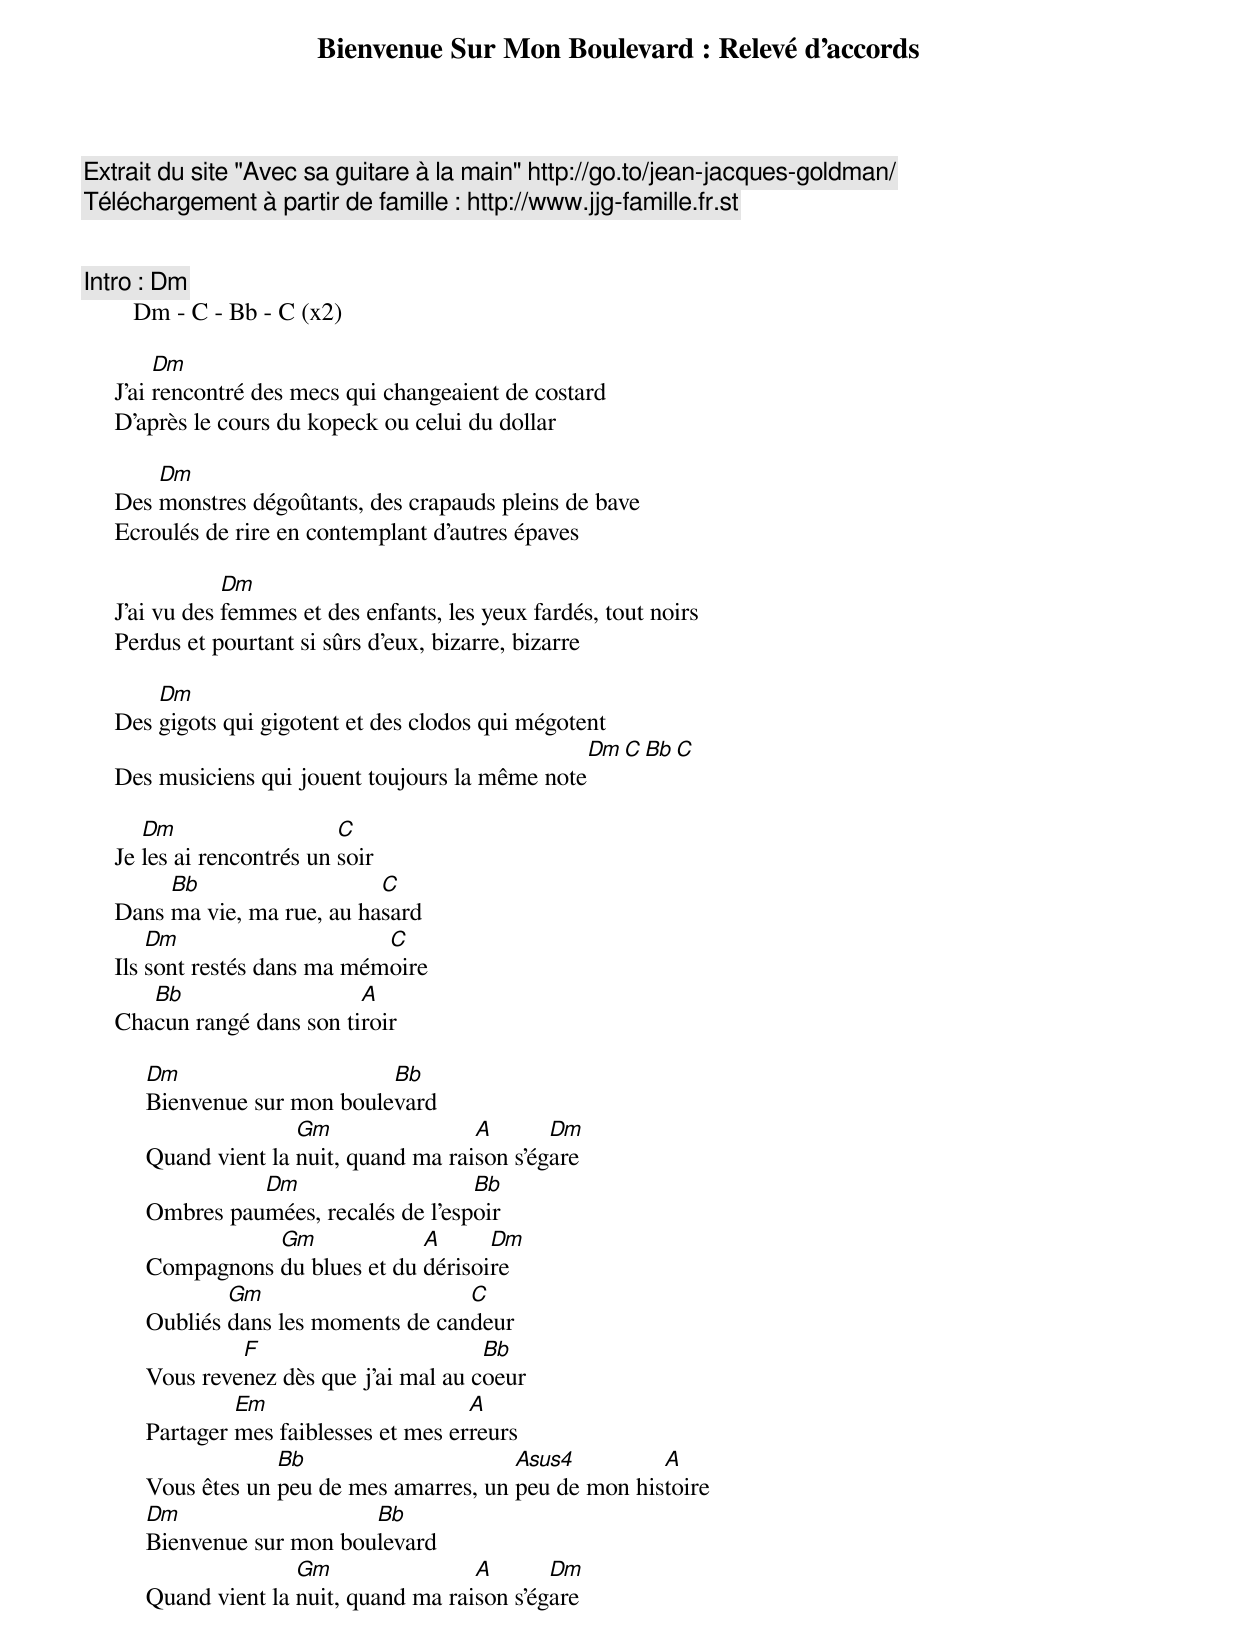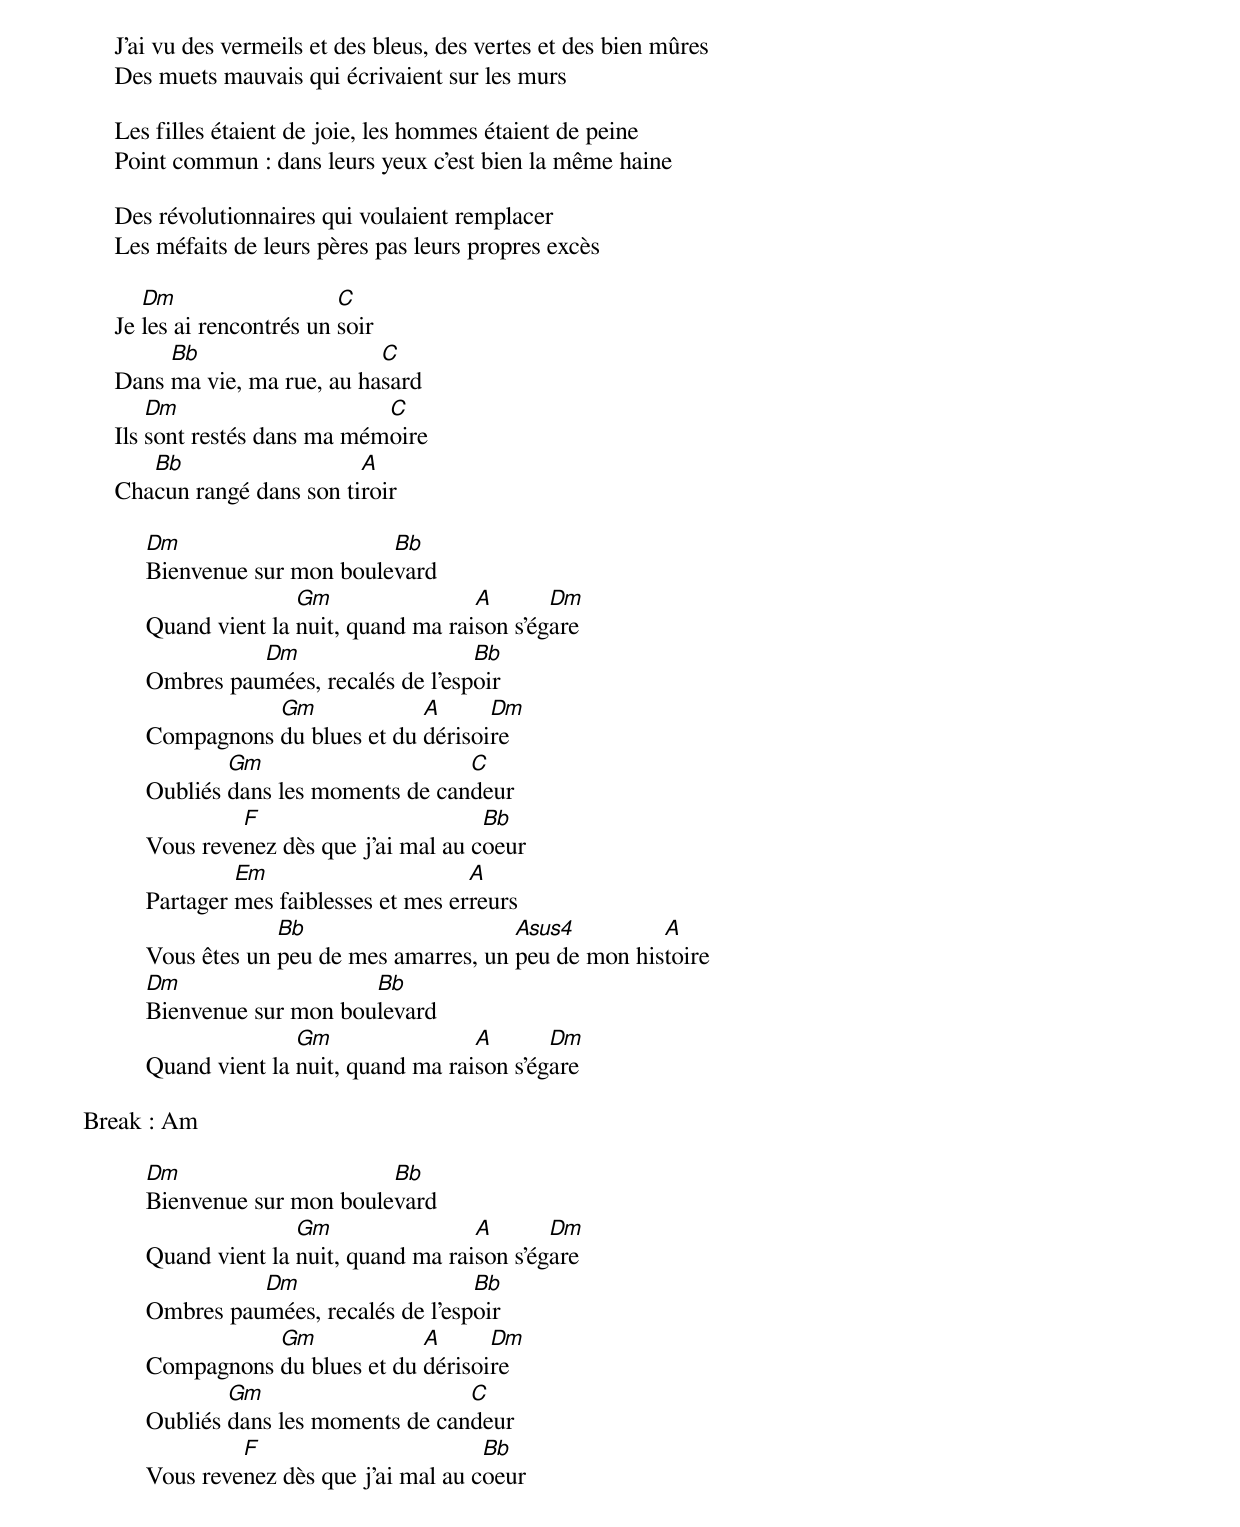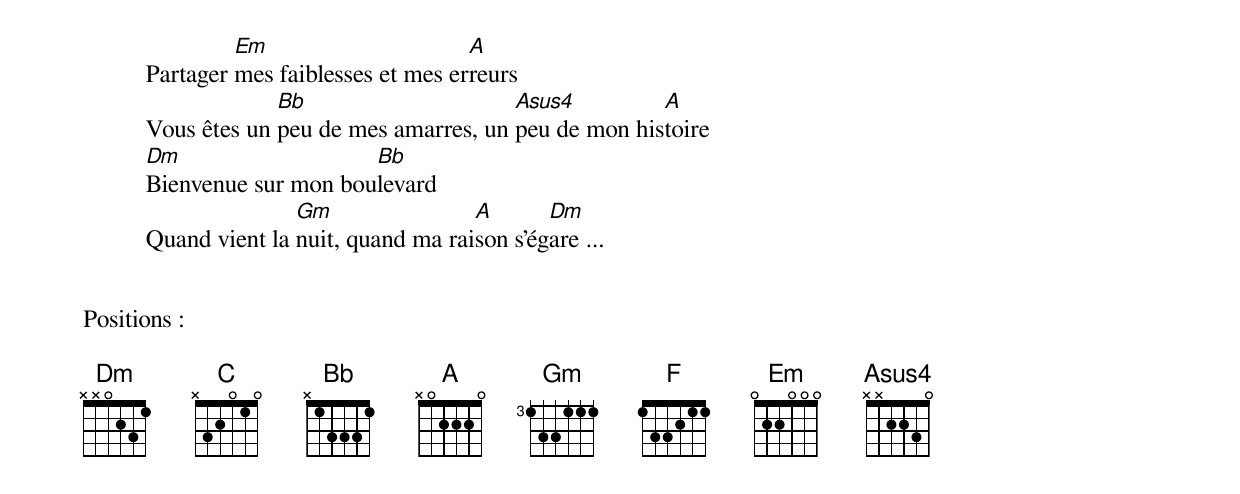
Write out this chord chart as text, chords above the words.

Bienvenue Sur Mon Boulevard : Relevé d'accords

Extrait du site "Avec sa guitare à la main" http://go.to/jean-jacques-goldman/
Téléchargement à partir de famille : http://www.jjg-famille.fr.st


Intro : Dm
        Dm - C - Bb - C (x2)

          Dm
     J'ai rencontré des mecs qui changeaient de costard
     D'après le cours du kopeck ou celui du dollar

         Dm
     Des monstres dégoûtants, des crapauds pleins de bave
     Ecroulés de rire en contemplant d'autres épaves

                 Dm
     J'ai vu des femmes et des enfants, les yeux fardés, tout noirs
     Perdus et pourtant si sûrs d'eux, bizarre, bizarre

         Dm
     Des gigots qui gigotent et des clodos qui mégotent
                                                        Dm C Bb C
     Des musiciens qui jouent toujours la même note

        Dm                   C
     Je les ai rencontrés un soir
          Bb                   C
     Dans ma vie, ma rue, au hasard
         Dm                     C
     Ils sont restés dans ma mémoire
        Bb                   A
     Chacun rangé dans son tiroir

          Dm                     Bb
          Bienvenue sur mon boulevard
                         Gm                A       Dm
          Quand vient la nuit, quand ma raison s'égare
                    Dm                    Bb
          Ombres paumées, recalés de l'espoir
                     Gm             A      Dm
          Compagnons du blues et du dérisoire
                  Gm                     C
          Oubliés dans les moments de candeur
                   F                        Bb
          Vous revenez dès que j'ai mal au coeur
                   Em                      A
          Partager mes faiblesses et mes erreurs
                       Bb                     Asus4         A
          Vous êtes un peu de mes amarres, un peu de mon histoire
          Dm                   Bb
          Bienvenue sur mon boulevard
                         Gm                A       Dm
          Quand vient la nuit, quand ma raison s'égare


     J'ai vu des vermeils et des bleus, des vertes et des bien mûres
     Des muets mauvais qui écrivaient sur les murs

     Les filles étaient de joie, les hommes étaient de peine
     Point commun : dans leurs yeux c'est bien la même haine

     Des révolutionnaires qui voulaient remplacer
     Les méfaits de leurs pères pas leurs propres excès

        Dm                   C
     Je les ai rencontrés un soir
          Bb                   C
     Dans ma vie, ma rue, au hasard
         Dm                     C
     Ils sont restés dans ma mémoire
        Bb                   A
     Chacun rangé dans son tiroir

          Dm                     Bb
          Bienvenue sur mon boulevard
                         Gm                A       Dm
          Quand vient la nuit, quand ma raison s'égare
                    Dm                    Bb
          Ombres paumées, recalés de l'espoir
                     Gm             A      Dm
          Compagnons du blues et du dérisoire
                  Gm                     C
          Oubliés dans les moments de candeur
                   F                        Bb
          Vous revenez dès que j'ai mal au coeur
                   Em                      A
          Partager mes faiblesses et mes erreurs
                       Bb                     Asus4         A
          Vous êtes un peu de mes amarres, un peu de mon histoire
          Dm                   Bb
          Bienvenue sur mon boulevard
                         Gm                A       Dm
          Quand vient la nuit, quand ma raison s'égare

Break : Am

          Dm                     Bb
          Bienvenue sur mon boulevard
                         Gm                A       Dm
          Quand vient la nuit, quand ma raison s'égare
                    Dm                    Bb
          Ombres paumées, recalés de l'espoir
                     Gm             A      Dm
          Compagnons du blues et du dérisoire
                  Gm                     C
          Oubliés dans les moments de candeur
                   F                        Bb
          Vous revenez dès que j'ai mal au coeur
                   Em                      A
          Partager mes faiblesses et mes erreurs
                       Bb                     Asus4         A
          Vous êtes un peu de mes amarres, un peu de mon histoire
          Dm                   Bb
          Bienvenue sur mon boulevard
                         Gm                A       Dm
          Quand vient la nuit, quand ma raison s'égare ...


Positions :

Dm     xx0231
C      x32010
Bb     113331
A      002220
Gm     355333
F      133211
Em     022000
Asus4  002230
